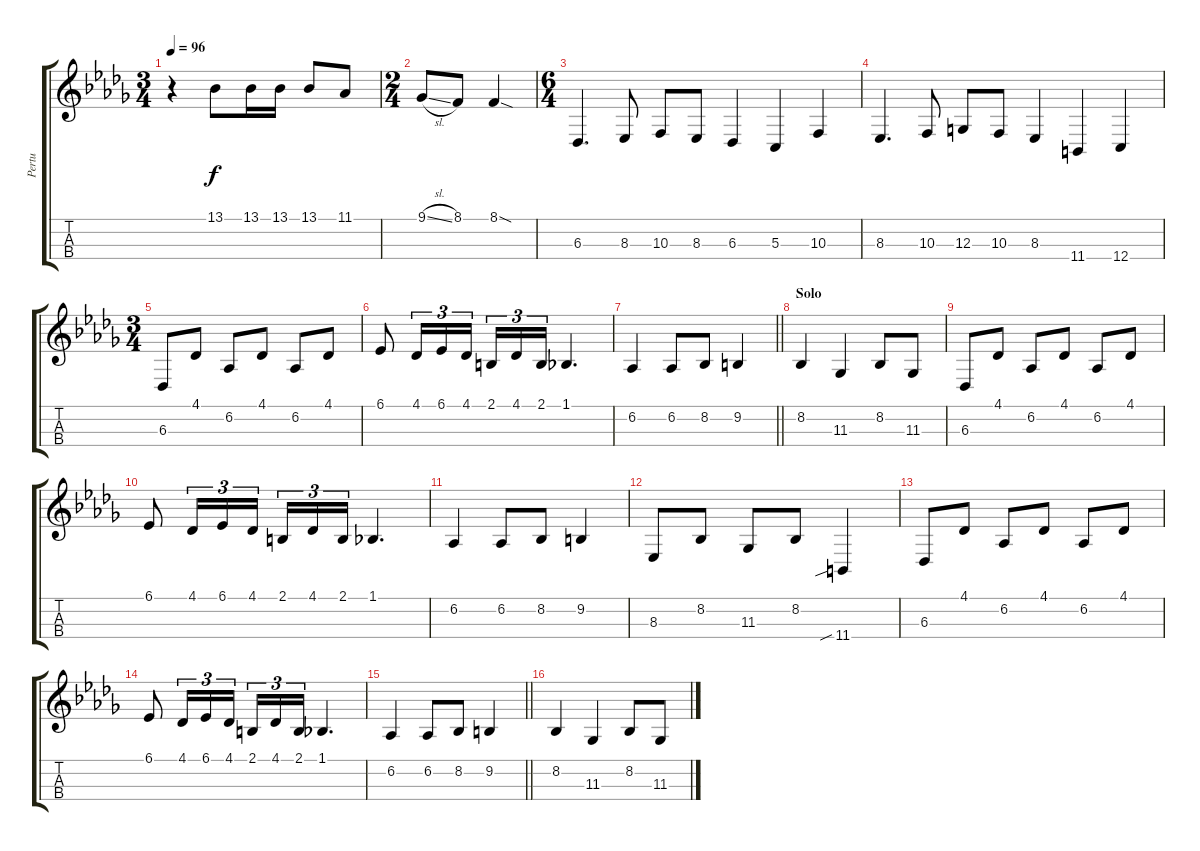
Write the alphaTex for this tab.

\track ("Pertu" "Pertu") {instrument cello}
\staff {score tabs}
\tuning (A3 D3 G2 C2) {hide}
\ts (3 4)
\tempo 96
\clef g2
\ks bbminor
r.4{dy f} 13.1.8 13.1.16 13.1.16 13.1.8 11.1.8 |
\ts (2 4)
9.1{sl}.8 8.1.8 8.1{sod}.4 |
\ts (6 4)
6.3.4{d} 8.3.8 10.3.8 8.3.8 6.3.4 5.3.4 10.3.4 |
8.3.4{d} 10.3.8 12.3.8 10.3.8 8.3.4 11.4.4 12.4.4 |
\ts (3 4)
6.3.8 4.1.8 6.2.8 4.1.8 6.2.8 4.1.8 |
6.1.8 4.1.16{tu (3 2)} 6.1.16{tu (3 2)} 4.1.16{tu (3 2)} 2.1.16{tu (3 2)} 4.1.16{tu (3 2)} 2.1.16{tu (3 2)} 1.1.4{d} |
\barLineRight lightlight
6.2.4 6.2.8 8.2.8 9.2.4 |
\section ("" "Solo")
8.2.4 11.3.4 8.2.8 11.3.8 |
6.3.8 4.1.8 6.2.8 4.1.8 6.2.8 4.1.8 |
6.1.8 4.1.16{tu (3 2)} 6.1.16{tu (3 2)} 4.1.16{tu (3 2)} 2.1.16{tu (3 2)} 4.1.16{tu (3 2)} 2.1.16{tu (3 2)} 1.1.4{d} |
6.2.4 6.2.8 8.2.8 9.2.4 |
8.3.8 8.2.8 11.3.8 8.2.8 11.4{sib}.4 |
6.3.8 4.1.8 6.2.8 4.1.8 6.2.8 4.1.8 |
6.1.8 4.1.16{tu (3 2)} 6.1.16{tu (3 2)} 4.1.16{tu (3 2)} 2.1.16{tu (3 2)} 4.1.16{tu (3 2)} 2.1.16{tu (3 2)} 1.1.4{d} |
\barLineRight lightlight
6.2.4 6.2.8 8.2.8 9.2.4 |
8.2.4 11.3.4 8.2.8 11.3.8
